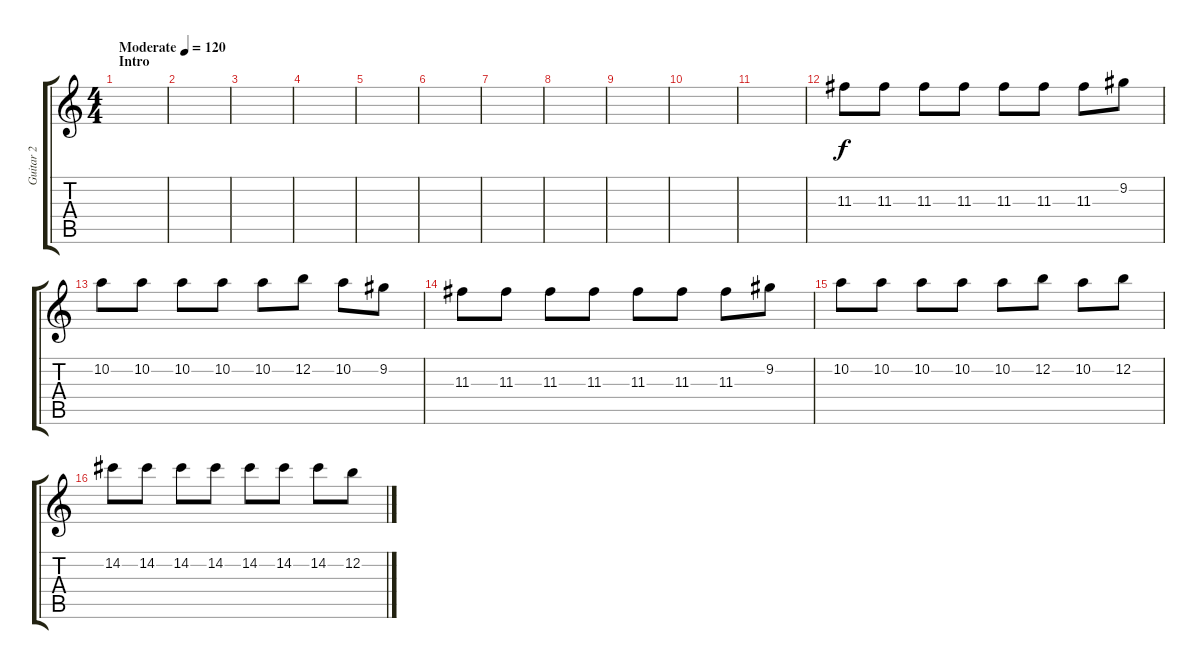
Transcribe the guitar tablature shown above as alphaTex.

\track ("Guitar 2" "Guitar 2") {instrument acousticguitarsteel}
\staff {score tabs}
\tuning (E4 B3 G3 D3 A2 E2) {hide}
\ts (4 4)
\section ("" "Intro")
\tempo (120 "Moderate")
\clef g2
\ks c
|
|
|
|
|
|
|
|
|
|
|
11.3.8 11.3.8 11.3.8 11.3.8 11.3.8 11.3.8 11.3.8 9.2.8 |
10.2.8 10.2.8 10.2.8 10.2.8 10.2.8 12.2.8 10.2.8 9.2.8 |
11.3.8 11.3.8 11.3.8 11.3.8 11.3.8 11.3.8 11.3.8 9.2.8 |
10.2.8 10.2.8 10.2.8 10.2.8 10.2.8 12.2.8 10.2.8 12.2.8 |
14.2.8 14.2.8 14.2.8 14.2.8 14.2.8 14.2.8 14.2.8 12.2.8
